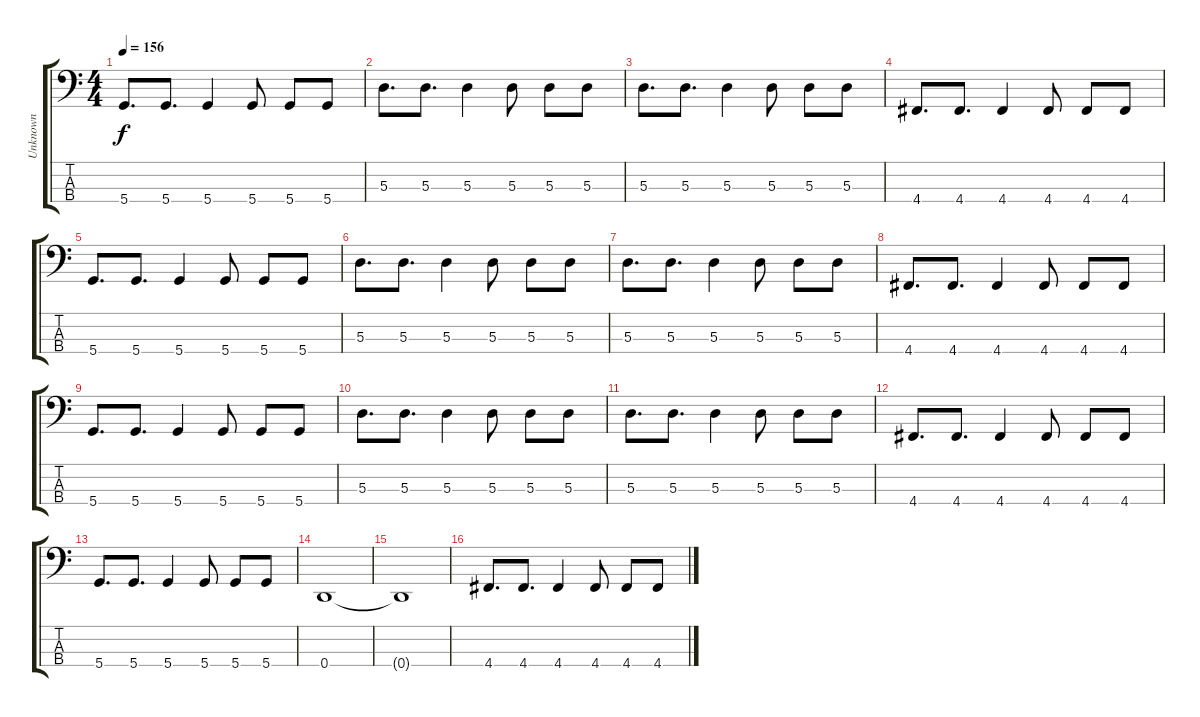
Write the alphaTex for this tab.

\track ("Unknown" "Unknown") {instrument electricbassfinger}
\staff {score tabs}
\tuning (G2 D2 A1 D1) {hide}
\ts (4 4)
\tempo 156
\clef f4
\ks c
5.4.8{d dy f} 5.4.8{d} 5.4.4 5.4.8 5.4.8 5.4.8 |
5.3.8{d} 5.3.8{d} 5.3.4 5.3.8 5.3.8 5.3.8 |
5.3.8{d} 5.3.8{d} 5.3.4 5.3.8 5.3.8 5.3.8 |
4.4.8{d} 4.4.8{d} 4.4.4 4.4.8 4.4.8 4.4.8 |
5.4.8{d} 5.4.8{d} 5.4.4 5.4.8 5.4.8 5.4.8 |
5.3.8{d} 5.3.8{d} 5.3.4 5.3.8 5.3.8 5.3.8 |
5.3.8{d} 5.3.8{d} 5.3.4 5.3.8 5.3.8 5.3.8 |
4.4.8{d} 4.4.8{d} 4.4.4 4.4.8 4.4.8 4.4.8 |
5.4.8{d} 5.4.8{d} 5.4.4 5.4.8 5.4.8 5.4.8 |
5.3.8{d} 5.3.8{d} 5.3.4 5.3.8 5.3.8 5.3.8 |
5.3.8{d} 5.3.8{d} 5.3.4 5.3.8 5.3.8 5.3.8 |
4.4.8{d} 4.4.8{d} 4.4.4 4.4.8 4.4.8 4.4.8 |
5.4.8{d} 5.4.8{d} 5.4.4 5.4.8 5.4.8 5.4.8 |
0.4.1 |
0.4{t}.1 |
4.4.8{d} 4.4.8{d} 4.4.4 4.4.8 4.4.8 4.4.8
